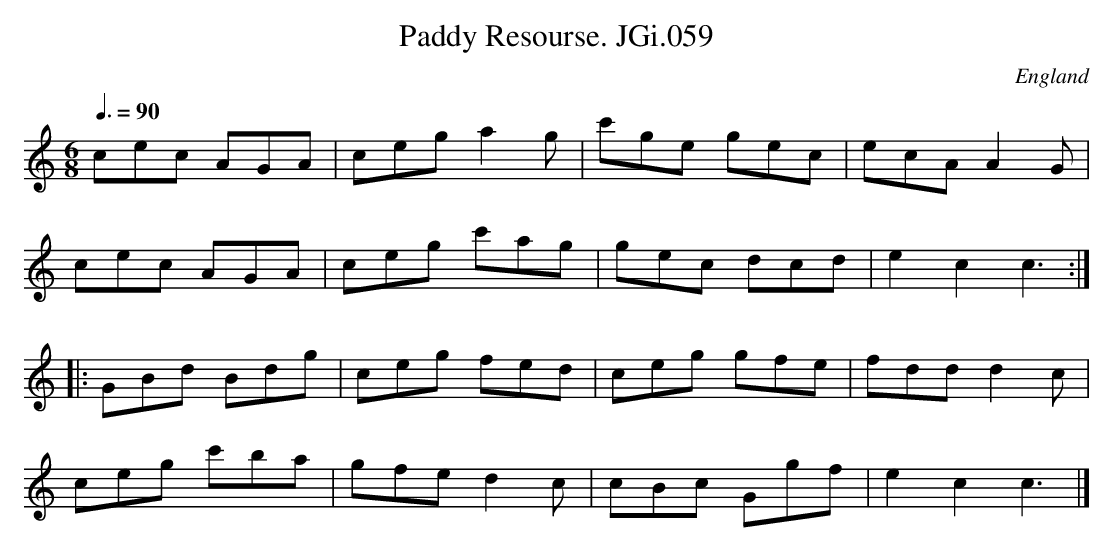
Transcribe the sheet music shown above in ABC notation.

X:1
T:Paddy Resourse. JGi.059
O:England
M:6/8
L:1/8
Q:3/8=90
K:C major
cec AGA|ceg a2g|c'ge gec|ecAA2G|
cec AGA|ceg c'ag|gec dcd|e2c2c3:|
|:GBd Bdg|ceg fed|ceg gfe|fdd d2c|
ceg c'ba|gfe d2c|cBc Ggf|e2c2c3|]
